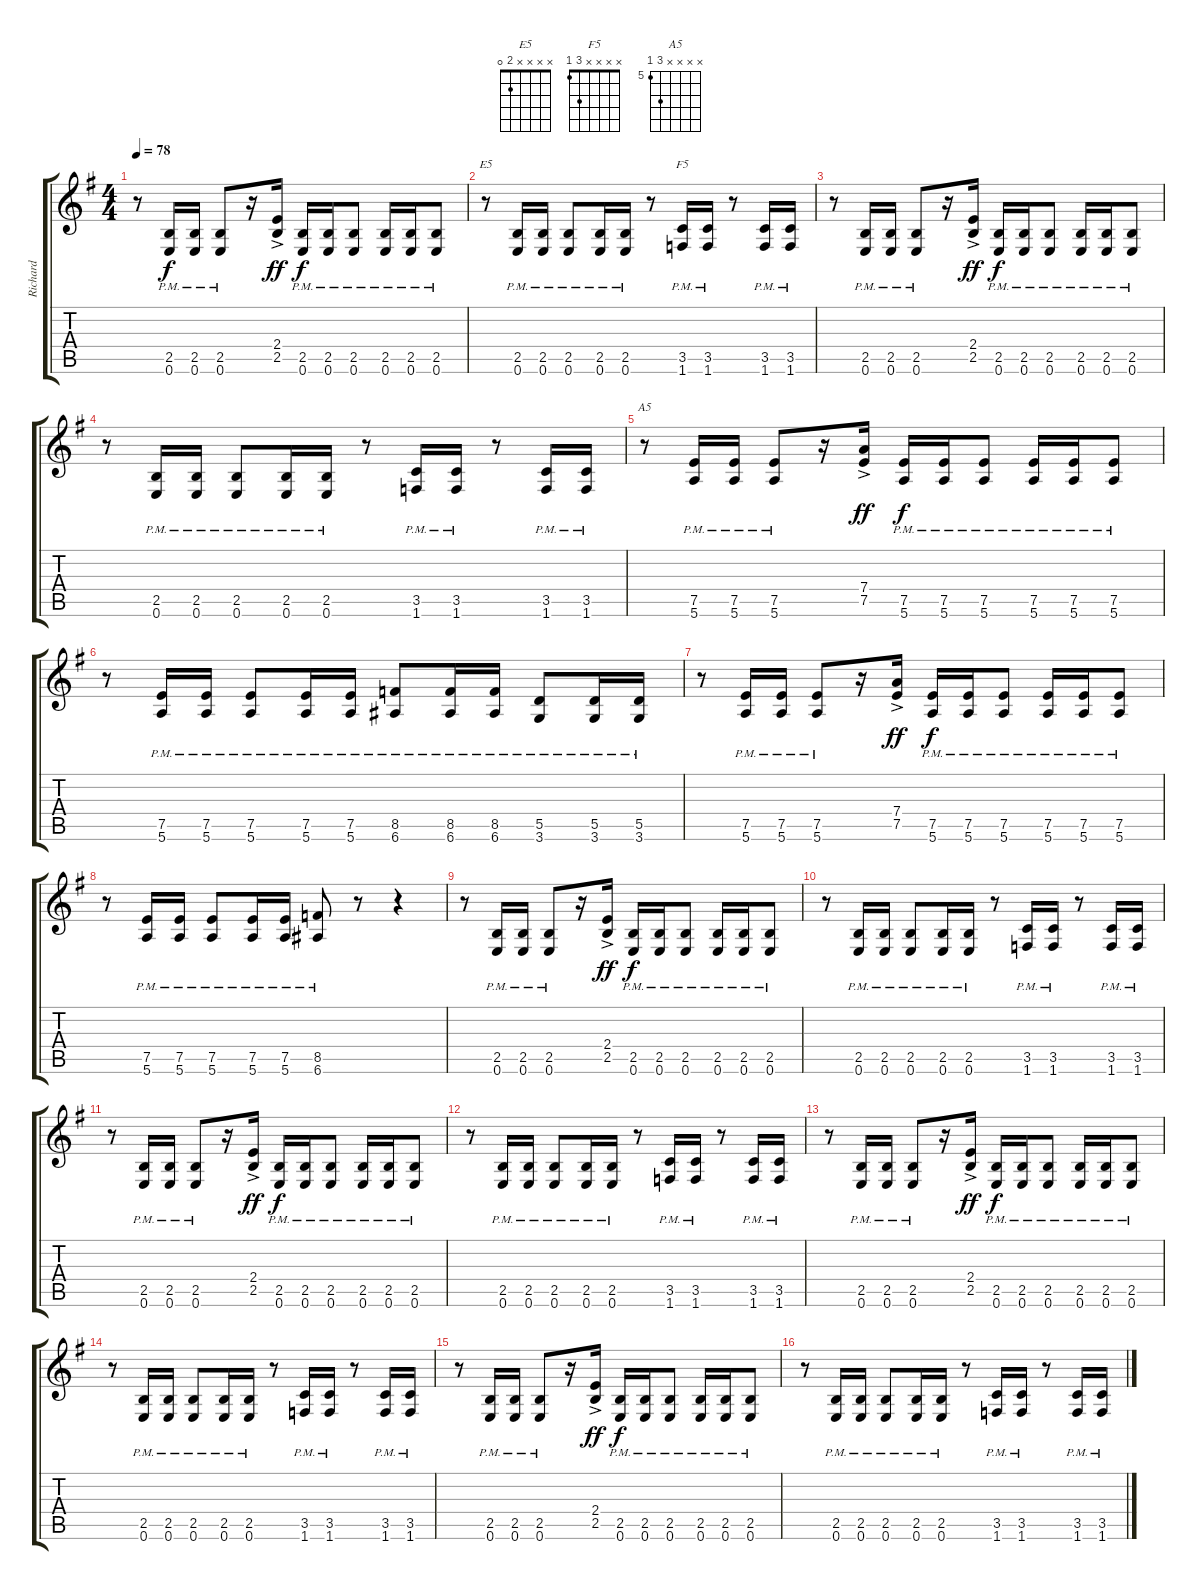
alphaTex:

\track ("Richard" "Richard") {instrument distortionguitar}
\staff {score tabs}
\tuning (E4 B3 G3 D3 A2 E2) {hide}
\chord ("E5" x x x x 2 0)
\chord ("F5" x x x x 3 1)
\chord ("A5" x x x x 7 5) {firstfret 5}
\ts (4 4)
\tempo 78
\clef g2
\ks g
r.8{dy f} (2.5{pm} 0.6{pm}).16 (2.5{pm} 0.6{pm}).16 (2.5{pm} 0.6{pm}).8 r.16 (2.4{ac} 2.5{ac}).16{dy ff} (2.5{pm} 0.6{pm}).16{dy f} (2.5{pm} 0.6{pm}).16 (2.5{pm} 0.6{pm}).8 (2.5{pm} 0.6{pm}).16 (2.5{pm} 0.6{pm}).16 (2.5{pm} 0.6{pm}).8 |
r.8{ch "E5"} (2.5{pm} 0.6{pm}).16 (2.5{pm} 0.6{pm}).16 (2.5{pm} 0.6{pm}).8 (2.5{pm} 0.6{pm}).16 (2.5{pm} 0.6{pm}).16 r.8 (3.5{pm} 1.6{pm}).16{ch "F5"} (3.5{pm} 1.6{pm}).16 r.8 (3.5{pm} 1.6{pm}).16 (3.5{pm} 1.6{pm}).16 |
r.8 (2.5{pm} 0.6{pm}).16 (2.5{pm} 0.6{pm}).16 (2.5{pm} 0.6{pm}).8 r.16 (2.4{ac} 2.5{ac}).16{dy ff} (2.5{pm} 0.6{pm}).16{dy f} (2.5{pm} 0.6{pm}).16 (2.5{pm} 0.6{pm}).8 (2.5{pm} 0.6{pm}).16 (2.5{pm} 0.6{pm}).16 (2.5{pm} 0.6{pm}).8 |
r.8 (2.5{pm} 0.6{pm}).16 (2.5{pm} 0.6{pm}).16 (2.5{pm} 0.6{pm}).8 (2.5{pm} 0.6{pm}).16 (2.5{pm} 0.6{pm}).16 r.8 (3.5{pm} 1.6{pm}).16 (3.5{pm} 1.6{pm}).16 r.8 (3.5{pm} 1.6{pm}).16 (3.5{pm} 1.6{pm}).16 |
r.8{ch "A5"} (7.5{pm} 5.6{pm}).16 (7.5{pm} 5.6{pm}).16 (7.5{pm} 5.6{pm}).8 r.16 (7.4{ac} 7.5{ac}).16{dy ff} (7.5{pm} 5.6{pm}).16{dy f} (7.5{pm} 5.6{pm}).16 (7.5{pm} 5.6{pm}).8 (7.5{pm} 5.6{pm}).16 (7.5{pm} 5.6{pm}).16 (7.5{pm} 5.6{pm}).8 |
r.8 (7.5{pm} 5.6{pm}).16 (7.5{pm} 5.6{pm}).16 (7.5{pm} 5.6{pm}).8 (7.5{pm} 5.6{pm}).16 (7.5{pm} 5.6{pm}).16 (8.5{pm} 6.6{pm}).8 (8.5{pm} 6.6{pm}).16 (8.5{pm} 6.6{pm}).16 (5.5{pm} 3.6{pm}).8 (5.5{pm} 3.6{pm}).16 (5.5{pm} 3.6{pm}).16 |
r.8 (7.5{pm} 5.6{pm}).16 (7.5{pm} 5.6{pm}).16 (7.5{pm} 5.6{pm}).8 r.16 (7.4{ac} 7.5{ac}).16{dy ff} (7.5{pm} 5.6{pm}).16{dy f} (7.5{pm} 5.6{pm}).16 (7.5{pm} 5.6{pm}).8 (7.5{pm} 5.6{pm}).16 (7.5{pm} 5.6{pm}).16 (7.5{pm} 5.6{pm}).8 |
r.8 (7.5{pm} 5.6{pm}).16 (7.5{pm} 5.6{pm}).16 (7.5{pm} 5.6{pm}).8 (7.5{pm} 5.6{pm}).16 (7.5{pm} 5.6{pm}).16 (8.5{pm} 6.6{pm}).8 r.8 r.4 |
r.8 (2.5{pm} 0.6{pm}).16 (2.5{pm} 0.6{pm}).16 (2.5{pm} 0.6{pm}).8 r.16 (2.4{ac} 2.5{ac}).16{dy ff} (2.5{pm} 0.6{pm}).16{dy f} (2.5{pm} 0.6{pm}).16 (2.5{pm} 0.6{pm}).8 (2.5{pm} 0.6{pm}).16 (2.5{pm} 0.6{pm}).16 (2.5{pm} 0.6{pm}).8 |
r.8 (2.5{pm} 0.6{pm}).16 (2.5{pm} 0.6{pm}).16 (2.5{pm} 0.6{pm}).8 (2.5{pm} 0.6{pm}).16 (2.5{pm} 0.6{pm}).16 r.8 (3.5{pm} 1.6{pm}).16 (3.5{pm} 1.6{pm}).16 r.8 (3.5{pm} 1.6{pm}).16 (3.5{pm} 1.6{pm}).16 |
r.8 (2.5{pm} 0.6{pm}).16 (2.5{pm} 0.6{pm}).16 (2.5{pm} 0.6{pm}).8 r.16 (2.4{ac} 2.5{ac}).16{dy ff} (2.5{pm} 0.6{pm}).16{dy f} (2.5{pm} 0.6{pm}).16 (2.5{pm} 0.6{pm}).8 (2.5{pm} 0.6{pm}).16 (2.5{pm} 0.6{pm}).16 (2.5{pm} 0.6{pm}).8 |
r.8 (2.5{pm} 0.6{pm}).16 (2.5{pm} 0.6{pm}).16 (2.5{pm} 0.6{pm}).8 (2.5{pm} 0.6{pm}).16 (2.5{pm} 0.6{pm}).16 r.8 (3.5{pm} 1.6{pm}).16 (3.5{pm} 1.6{pm}).16 r.8 (3.5{pm} 1.6{pm}).16 (3.5{pm} 1.6{pm}).16 |
r.8 (2.5{pm} 0.6{pm}).16 (2.5{pm} 0.6{pm}).16 (2.5{pm} 0.6{pm}).8 r.16 (2.4{ac} 2.5{ac}).16{dy ff} (2.5{pm} 0.6{pm}).16{dy f} (2.5{pm} 0.6{pm}).16 (2.5{pm} 0.6{pm}).8 (2.5{pm} 0.6{pm}).16 (2.5{pm} 0.6{pm}).16 (2.5{pm} 0.6{pm}).8 |
r.8 (2.5{pm} 0.6{pm}).16 (2.5{pm} 0.6{pm}).16 (2.5{pm} 0.6{pm}).8 (2.5{pm} 0.6{pm}).16 (2.5{pm} 0.6{pm}).16 r.8 (3.5{pm} 1.6{pm}).16 (3.5{pm} 1.6{pm}).16 r.8 (3.5{pm} 1.6{pm}).16 (3.5{pm} 1.6{pm}).16 |
r.8 (2.5{pm} 0.6{pm}).16 (2.5{pm} 0.6{pm}).16 (2.5{pm} 0.6{pm}).8 r.16 (2.4{ac} 2.5{ac}).16{dy ff} (2.5{pm} 0.6{pm}).16{dy f} (2.5{pm} 0.6{pm}).16 (2.5{pm} 0.6{pm}).8 (2.5{pm} 0.6{pm}).16 (2.5{pm} 0.6{pm}).16 (2.5{pm} 0.6{pm}).8 |
r.8 (2.5{pm} 0.6{pm}).16 (2.5{pm} 0.6{pm}).16 (2.5{pm} 0.6{pm}).8 (2.5{pm} 0.6{pm}).16 (2.5{pm} 0.6{pm}).16 r.8 (3.5{pm} 1.6{pm}).16 (3.5{pm} 1.6{pm}).16 r.8 (3.5{pm} 1.6{pm}).16 (3.5{pm} 1.6{pm}).16
